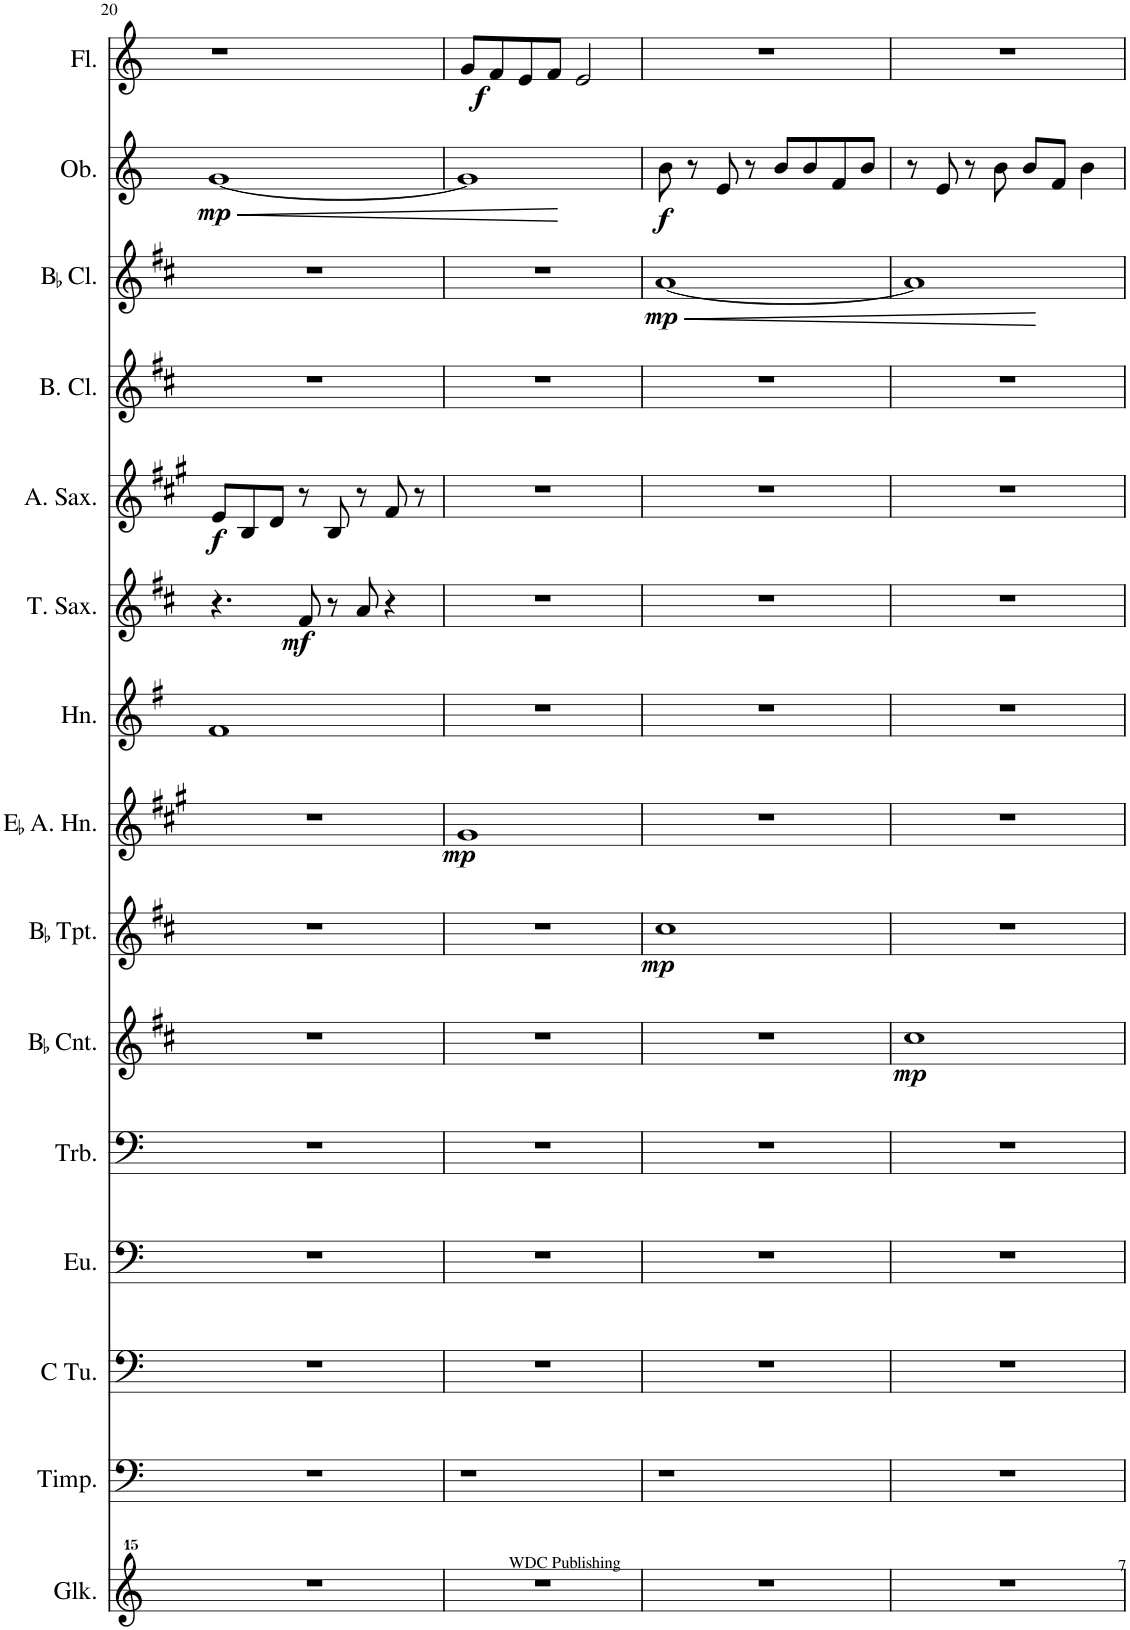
**kern	**kern	**kern	**kern	**kern	**kern	**dynam	**kern	**dynam	**kern	**dynam	**kern	**kern	**dynam	**kern	**dynam	**kern	**kern	**dynam	**kern	**dynam	**kern	**dynam
*part15	*part14	*part13	*part12	*part11	*part10	*part10	*part9	*part9	*part8	*part8	*part7	*part6	*part6	*part5	*part5	*part4	*part3	*part3	*part2	*part2	*part1	*part1
*staff15	*staff14	*staff13	*staff12	*staff11	*staff10	*staff10	*staff9	*staff9	*staff8	*staff8	*staff7	*staff6	*staff6	*staff5	*staff5	*staff4	*staff3	*staff3	*staff2	*staff2	*staff1	*staff1
*I"Glockenspiel	*I"Timpani	*I"C Tuba	*I"Euphonium	*I"Trombone	*I"BaccidentalFlat Cornet	*	*I"BaccidentalFlat Trumpet	*	*I"EaccidentalFlat Alto Horn	*	*I"Horn	*I"Tenor Saxophone	*	*I"Alto Saxophone	*	*I"Bass Clarinet	*I"BaccidentalFlat Clarinet	*	*I"Oboe	*	*I"Flute	*
*I'Glk.	*I'Timp.	*I'C Tu.	*I'Eu.	*I'Trb.	*I'BaccidentalFlat Cnt.	*	*I'BaccidentalFlat Tpt.	*	*I'EaccidentalFlat A. Hn.	*	*I'Hn.	*I'T. Sax.	*	*I'A. Sax.	*	*I'B. Cl.	*I'BaccidentalFlat Cl.	*	*I'Ob.	*	*I'Fl.	*
!!LO:PB:g=z
*clefG^^2	*clefF4	*clefF4	*clefF4	*clefF4	*clefG2	*	*clefG2	*	*clefG2	*	*clefG2	*clefG2	*	*clefG2	*	*clefG2	*clefG2	*	*clefG2	*	*clefG2	*
*	*	*	*	*	*Trd1c2	*	*Trd1c2	*	*Trd5c9	*	*Trd4c7	*Trd8c14	*	*Trd5c9	*	*Trd8c14	*Trd1c2	*	*	*	*	*
*k[]	*k[]	*k[]	*k[]	*k[]	*k[f#c#]	*	*k[f#c#]	*	*k[f#c#g#]	*	*k[f#]	*k[f#c#]	*	*k[f#c#g#]	*	*k[f#c#]	*k[f#c#]	*	*k[]	*	*k[]	*
*M4/4	*M4/4	*M4/4	*M4/4	*M4/4	*M4/4	*	*M4/4	*	*M4/4	*	*M4/4	*M4/4	*	*M4/4	*	*M4/4	*M4/4	*	*M4/4	*	*M4/4	*
=20	=20	=20	=20	=20	=20	=20	=20	=20	=20	=20	=20	=20	=20	=20	=20	=20	=20	=20	=20	=20	=20	=20
!	!	!	!	!	!	!	!	!	!	!	!	!	!	!	!LO:DY:b	!	!	!	!	!LO:HP:b	!	!
!	!	!	!	!	!	!	!	!	!	!	!	!	!	!	!	!	!	!	!	!LO:DY:n=1:b	!	!LO:DY:b
1r	1r	1r	1r	1r	1r	.	1r	.	1r	.	1f#	4.r	.	8e/L	f	1r	1r	.	[1g	< mp	1r	f
.	.	.	.	.	.	.	.	.	.	.	.	.	.	8B/	.	.	.	.	.	.	.	.
.	.	.	.	.	.	.	.	.	.	.	.	.	.	8d/J	.	.	.	.	.	.	.	.
!	!	!	!	!	!	!	!	!	!	!	!	!	!LO:DY:b	!	!	!	!	!	!	!	!	!
.	.	.	.	.	.	.	.	.	.	.	.	8f#/	mf	8r	.	.	.	.	.	.	.	.
.	.	.	.	.	.	.	.	.	.	.	.	8r	.	8B/	.	.	.	.	.	.	.	.
.	.	.	.	.	.	.	.	.	.	.	.	8a/	.	8r	.	.	.	.	.	.	.	.
.	.	.	.	.	.	.	.	.	.	.	.	4r	.	8f#/	.	.	.	.	.	.	.	.
.	.	.	.	.	.	.	.	.	.	.	.	.	.	8r	.	.	.	.	.	.	.	.
.	.	.	.	.	.	.	.	.	.	.	.	.	.	.	.	.	.	.	.	[	.	.
=21	=21	=21	=21	=21	=21	=21	=21	=21	=21	=21	=21	=21	=21	=21	=21	=21	=21	=21	=21	=21	=21	=21
!	!	!	!	!	!	!	!	!	!	!LO:DY:b	!	!	!	!	!	!	!	!	!	!	!	!
1r	1r	1r	1r	1r	1r	.	1r	.	1g#	mp	1r	1r	.	1r	.	1r	1r	.	1g]	.	8g/L	.
.	.	.	.	.	.	.	.	.	.	.	.	.	.	.	.	.	.	.	.	.	8f/	.
.	.	.	.	.	.	.	.	.	.	.	.	.	.	.	.	.	.	.	.	.	8e/	.
.	.	.	.	.	.	.	.	.	.	.	.	.	.	.	.	.	.	.	.	.	8f/J	.
.	.	.	.	.	.	.	.	.	.	.	.	.	.	.	.	.	.	.	.	.	2e/	.
=22	=22	=22	=22	=22	=22	=22	=22	=22	=22	=22	=22	=22	=22	=22	=22	=22	=22	=22	=22	=22	=22	=22
!	!	!	!	!	!	!	!	!LO:DY:b	!	!	!	!	!	!	!	!	!	!LO:HP:b	!	!	!	!
!	!	!	!	!	!	!	!	!	!	!	!	!	!	!	!	!	!	!LO:DY:n=1:b	!	!LO:DY:b	!	!
1r	1r	1r	1r	1r	1r	.	1cc#	mp	1r	.	1r	1r	.	1r	.	1r	[1a	< mp	8b\	f	1r	.
.	.	.	.	.	.	.	.	.	.	.	.	.	.	.	.	.	.	.	8r	.	.	.
.	.	.	.	.	.	.	.	.	.	.	.	.	.	.	.	.	.	.	8e/	.	.	.
.	.	.	.	.	.	.	.	.	.	.	.	.	.	.	.	.	.	.	8r	.	.	.
.	.	.	.	.	.	.	.	.	.	.	.	.	.	.	.	.	.	.	8b/L	.	.	.
.	.	.	.	.	.	.	.	.	.	.	.	.	.	.	.	.	.	.	8b/	.	.	.
.	.	.	.	.	.	.	.	.	.	.	.	.	.	.	.	.	.	.	8f/	.	.	.
.	.	.	.	.	.	.	.	.	.	.	.	.	.	.	.	.	.	.	8b/J	.	.	.
.	.	.	.	.	.	.	.	.	.	.	.	.	.	.	.	.	.	[	.	.	.	.
=23	=23	=23	=23	=23	=23	=23	=23	=23	=23	=23	=23	=23	=23	=23	=23	=23	=23	=23	=23	=23	=23	=23
!	!	!	!	!	!	!LO:DY:b	!	!	!	!	!	!	!	!	!	!	!	!	!	!	!	!
1r	1r	1r	1r	1r	1cc#	mp	1r	.	1r	.	1r	1r	.	1r	.	1r	1a]	.	8r	.	1r	.
.	.	.	.	.	.	.	.	.	.	.	.	.	.	.	.	.	.	.	8e/	.	.	.
.	.	.	.	.	.	.	.	.	.	.	.	.	.	.	.	.	.	.	8r	.	.	.
.	.	.	.	.	.	.	.	.	.	.	.	.	.	.	.	.	.	.	8b\	.	.	.
.	.	.	.	.	.	.	.	.	.	.	.	.	.	.	.	.	.	.	8b/L	.	.	.
.	.	.	.	.	.	.	.	.	.	.	.	.	.	.	.	.	.	.	8f/J	.	.	.
.	.	.	.	.	.	.	.	.	.	.	.	.	.	.	.	.	.	.	4b\	.	.	.
=	=	=	=	=	=	=	=	=	=	=	=	=	=	=	=	=	=	=	=	=	=	=
*-	*-	*-	*-	*-	*-	*-	*-	*-	*-	*-	*-	*-	*-	*-	*-	*-	*-	*-	*-	*-	*-	*-
